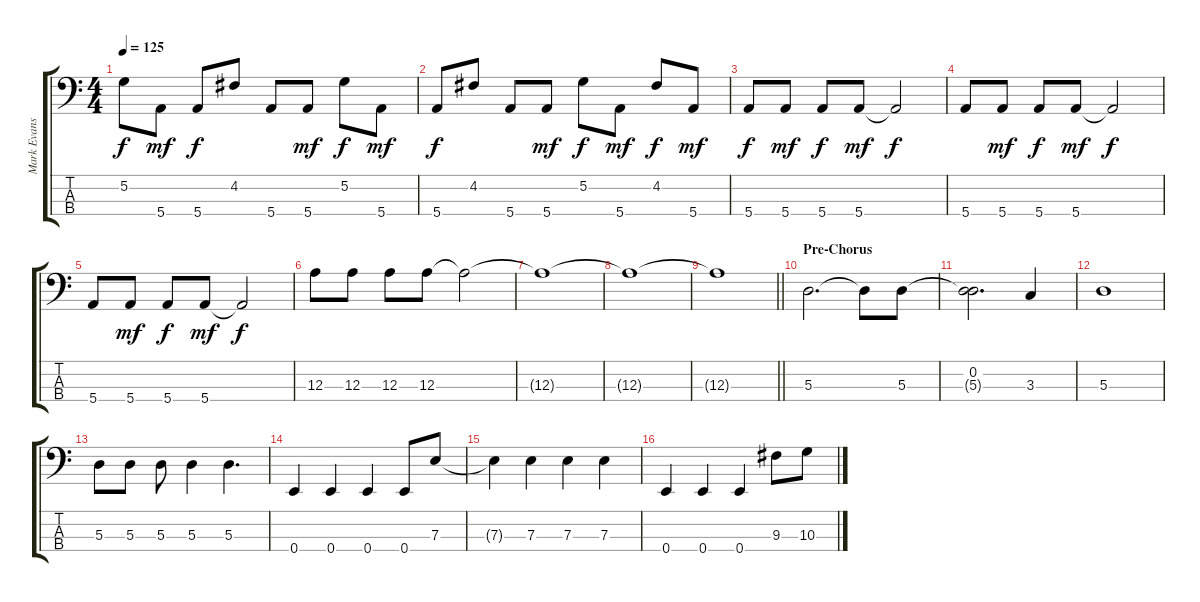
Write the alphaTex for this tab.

\track ("Mark Evans" "Mark Evans") {instrument electricbassfinger}
\staff {score tabs}
\tuning (G2 D2 A1 E1) {hide}
\ts (4 4)
\tempo 125
\clef f4
\ks c
5.2.8{dy f} 5.4.8{dy mf} 5.4.8{dy f} 4.2.8 5.4.8 5.4.8{dy mf} 5.2.8{dy f} 5.4.8{dy mf} |
5.4.8{dy f} 4.2.8 5.4.8 5.4.8{dy mf} 5.2.8{dy f} 5.4.8{dy mf} 4.2.8{dy f} 5.4.8{dy mf} |
5.4.8{dy f} 5.4.8{dy mf} 5.4.8{dy f} 5.4.8{dy mf} 5.4{t}.2{dy f} |
5.4.8 5.4.8{dy mf} 5.4.8{dy f} 5.4.8{dy mf} 5.4{t}.2{dy f} |
5.4.8 5.4.8{dy mf} 5.4.8{dy f} 5.4.8{dy mf} 5.4{t}.2{dy f} |
12.3.8 12.3.8 12.3.8 12.3.8 12.3{t}.2 |
12.3{t}.1 |
12.3{t}.1 |
\barLineRight lightlight
12.3{t}.1 |
\section ("" "Pre-Chorus")
5.3.2{d} 5.3{t}.8 5.3.8 |
(0.2 5.3{t}).2{d} 3.3.4 |
5.3.1 |
5.3.8 5.3.8 5.3.8 5.3.4 5.3.4{d} |
0.4.4 0.4.4 0.4.4 0.4.8 7.3.8 |
7.3{t}.4 7.3.4 7.3.4 7.3.4 |
0.4.4 0.4.4 0.4.4 9.3.8 10.3.8
